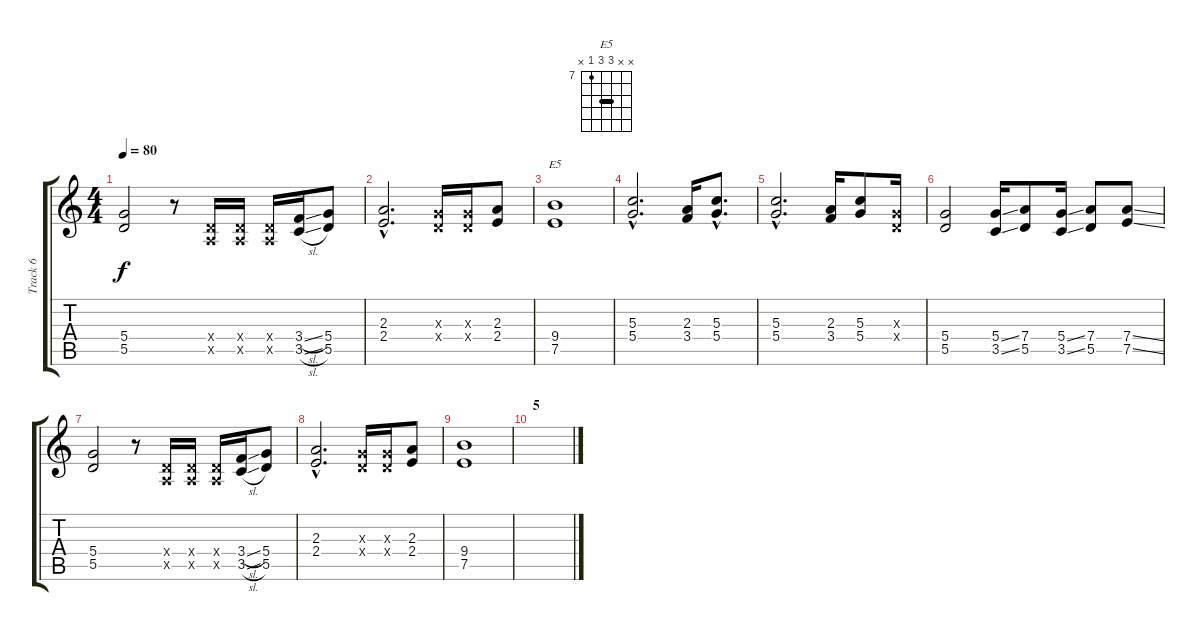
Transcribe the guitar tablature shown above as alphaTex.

\track ("Track 6" "Track 6") {instrument overdrivenguitar}
\staff {score tabs}
\tuning (E4 B3 G3 D3 A2 E2) {hide}
\chord ("E5" x x 9 9 7 x) {firstfret 7 barre 9}
\ts (4 4)
\tempo 80
\clef g2
\ks c
(5.4 5.5).2{dy f} r.8 (0.4{x} 0.5{x}).16 (0.4{x} 0.5{x}).16 (0.4{x} 0.5{x}).16 (3.4{sl} 3.5{sl}).16 (5.4 5.5).8 |
(2.3{hac} 2.4{hac}).2{d} (0.3{x} 0.4{x}).16 (0.3{x} 0.4{x}).16 (2.3 2.4).8 |
(9.4 7.5).1{ch "E5"} |
(5.3{hac} 5.4{hac}).2{d} (2.3 3.4).16 (5.3{hac} 5.4{hac}).8{d} |
(5.3{hac} 5.4{hac}).2{d} (2.3 3.4).16 (5.3 5.4).8 (0.3{x} 0.4{x}).16 |
(5.4 5.5).2 (5.4{ss} 3.5{ss}).16 (7.4 5.5).8 (5.4{ss} 3.5{ss}).16 (7.4 5.5).8 (7.4{ss} 7.5{ss}).8 |
(5.4 5.5).2 r.8 (0.4{x} 0.5{x}).16 (0.4{x} 0.5{x}).16 (0.4{x} 0.5{x}).16 (3.4{sl} 3.5{sl}).16 (5.4 5.5).8 |
(2.3{hac} 2.4{hac}).2{d} (0.3{x} 0.4{x}).16 (0.3{x} 0.4{x}).16 (2.3 2.4).8 |
(9.4 7.5).1 |
\section ("" "5")
